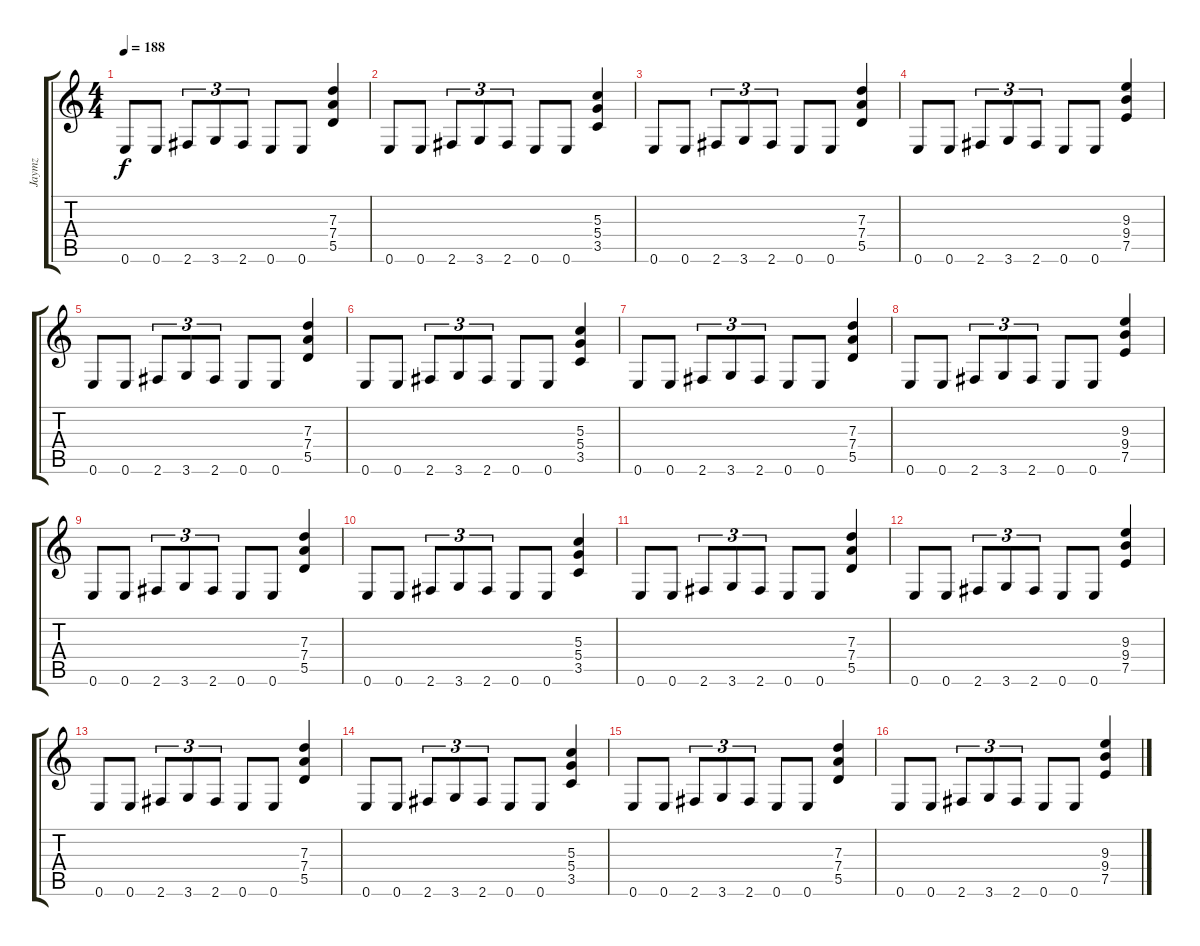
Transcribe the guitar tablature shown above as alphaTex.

\track ("Jaymz" "Jaymz") {instrument distortionguitar}
\staff {score tabs}
\tuning (E4 B3 G3 D3 A2 E2) {hide}
\ts (4 4)
\tempo 188
\clef g2
\ks c
0.6.8{dy f} 0.6.8 2.6.8{tu (3 2)} 3.6.8{tu (3 2)} 2.6.8{tu (3 2)} 0.6.8 0.6.8 (7.3 7.4 5.5).4 |
0.6.8 0.6.8 2.6.8{tu (3 2)} 3.6.8{tu (3 2)} 2.6.8{tu (3 2)} 0.6.8 0.6.8 (5.3 5.4 3.5).4 |
0.6.8 0.6.8 2.6.8{tu (3 2)} 3.6.8{tu (3 2)} 2.6.8{tu (3 2)} 0.6.8 0.6.8 (7.3 7.4 5.5).4 |
0.6.8 0.6.8 2.6.8{tu (3 2)} 3.6.8{tu (3 2)} 2.6.8{tu (3 2)} 0.6.8 0.6.8 (9.3 9.4 7.5).4 |
0.6.8 0.6.8 2.6.8{tu (3 2)} 3.6.8{tu (3 2)} 2.6.8{tu (3 2)} 0.6.8 0.6.8 (7.3 7.4 5.5).4 |
0.6.8 0.6.8 2.6.8{tu (3 2)} 3.6.8{tu (3 2)} 2.6.8{tu (3 2)} 0.6.8 0.6.8 (5.3 5.4 3.5).4 |
0.6.8 0.6.8 2.6.8{tu (3 2)} 3.6.8{tu (3 2)} 2.6.8{tu (3 2)} 0.6.8 0.6.8 (7.3 7.4 5.5).4 |
0.6.8 0.6.8 2.6.8{tu (3 2)} 3.6.8{tu (3 2)} 2.6.8{tu (3 2)} 0.6.8 0.6.8 (9.3 9.4 7.5).4 |
0.6.8 0.6.8 2.6.8{tu (3 2)} 3.6.8{tu (3 2)} 2.6.8{tu (3 2)} 0.6.8 0.6.8 (7.3 7.4 5.5).4 |
0.6.8 0.6.8 2.6.8{tu (3 2)} 3.6.8{tu (3 2)} 2.6.8{tu (3 2)} 0.6.8 0.6.8 (5.3 5.4 3.5).4 |
0.6.8 0.6.8 2.6.8{tu (3 2)} 3.6.8{tu (3 2)} 2.6.8{tu (3 2)} 0.6.8 0.6.8 (7.3 7.4 5.5).4 |
0.6.8 0.6.8 2.6.8{tu (3 2)} 3.6.8{tu (3 2)} 2.6.8{tu (3 2)} 0.6.8 0.6.8 (9.3 9.4 7.5).4 |
0.6.8 0.6.8 2.6.8{tu (3 2)} 3.6.8{tu (3 2)} 2.6.8{tu (3 2)} 0.6.8 0.6.8 (7.3 7.4 5.5).4 |
0.6.8 0.6.8 2.6.8{tu (3 2)} 3.6.8{tu (3 2)} 2.6.8{tu (3 2)} 0.6.8 0.6.8 (5.3 5.4 3.5).4 |
0.6.8 0.6.8 2.6.8{tu (3 2)} 3.6.8{tu (3 2)} 2.6.8{tu (3 2)} 0.6.8 0.6.8 (7.3 7.4 5.5).4 |
0.6.8 0.6.8 2.6.8{tu (3 2)} 3.6.8{tu (3 2)} 2.6.8{tu (3 2)} 0.6.8 0.6.8 (9.3 9.4 7.5).4
